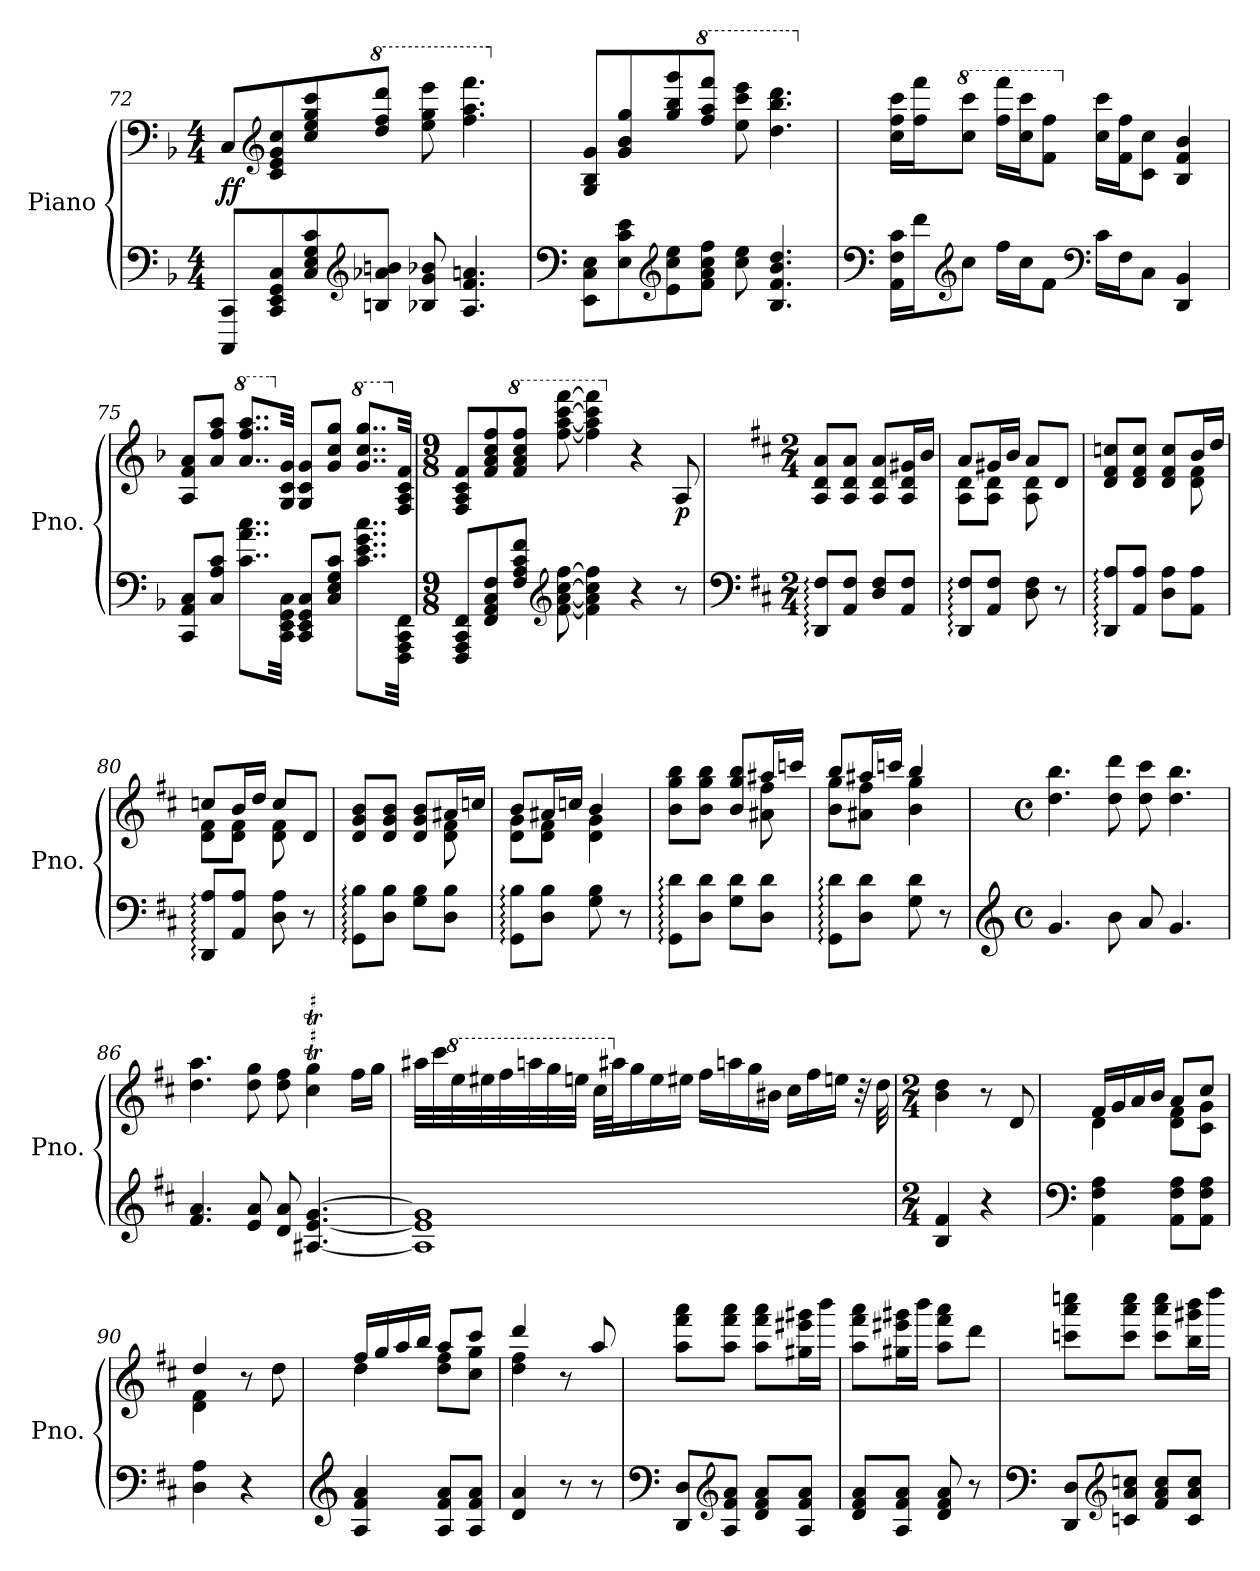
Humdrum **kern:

**kern	**kern	**dynam
*part1	*part1	*part1
*staff2	*staff1	*staff1/2
*I"Piano	*	*
*I'Pno.	*	*
!!LO:LB:g=z
*clefF4	*clefF4	*
*k[b-]	*k[b-]	*
*M4/4	*M4/4	*
*MM152	*MM152	*
=72	=72	=72
!	!	!LO:DY:b
8CCC/ 8CC/L	8C/L	ff
*	*clefG2	*
8CC/ 8EE/ 8GG/ 8C/	8c/ 8e/ 8g/ 8cc/	.
8C/ 8E/ 8G/ 8c/	8cc/ 8ee/ 8gg/ 8ccc/	.
*clefG2	*	*
*	*8va	*
8Bn/ 8a-X/ 8bn/J	8ddd/ 8fff/ 8dddd/J	.
8B-X/ 8g/ 8b-X/	8eee\ 8ggg\ 8eeee\	.
4.A/ 4.f/ 4.an/	4.fff\ 4.aaa\ 4.ffff\	.
=73	=73	=73
*clefF4	*	*
*	*X8va	*
8EE\ 8C\ 8E\L	8G/ 8B-/ 8g/L	.
8E\ 8c\ 8e\	8g/ 8b-/ 8gg/	.
*clefG2	*	*
8e\ 8cc\ 8ee\	8gg/ 8bb-/ 8ggg/	.
*	*8va	*
8f\ 8a\ 8cc\ 8ff\J	8fff/ 8aaa/ 8ffff/J	.
8cc\ 8ee\	8eee\ 8cccc\ 8eeee\	.
4.B-/ 4.f/ 4.b-/ 4.dd/	4.ddd\ 4.bbb-\ 4.dddd\	.
=74	=74	=74
*clefF4	*	*
*	*X8va	*
16AA\ 16F\ 16c\LL	16cc\ 16ff\ 16ccc\LL	.
16f\J	16ff\ 16fff\J	.
*clefG2	*	*
*	*8va	*
8cc\J	8ccc\ 8cccc\J	.
16ff\LL	16fff\ 16ffff\LL	.
16cc\J	16ccc\ 16cccc\J	.
8f\J	8ff\ 8fff\J	.
*clefF4	*	*
*	*X8va	*
16c\LL	16cc\ 16ccc\LL	.
16F\J	16f\ 16ff\J	.
8C\J	8c\ 8cc\J	.
4DD/ 4BB-/	4B-/ 4f/ 4b-/	.
!!LO:LB:g=z
=75	=75	=75
8CC/ 8AA/ 8C/L	8A/ 8f/ 8a/L	.
8C/ 8A/ 8c/J	8a/ 8ff/ 8aa/J	.
*	*8va	*
8..c\ 8..a\ 8..cc\L	8..aa/ 8..fff/ 8..aaa/L	.
*	*X8va	*
32CC\ 32EE\ 32GG\ 32C\Jkk	32G/ 32c/ 32g/Jkk	.
8CC/ 8EE/ 8GG/ 8C/L	8G/ 8c/ 8g/L	.
8C/ 8E/ 8G/ 8c/J	8g/ 8cc/ 8gg/J	.
*	*8va	*
8..c\ 8..e\ 8..g\ 8..cc\L	8..gg/ 8..ccc/ 8..ggg/L	.
*	*X8va	*
32FFF\ 32AAA\ 32CC\ 32FF\Jkk	32F/ 32A/ 32c/ 32f/Jkk	.
=76	=76	=76
*M9/8	*M9/8	*
8FFF/ 8AAA/ 8CC/ 8FF/L	8F/ 8A/ 8c/ 8f/L	.
8FF/ 8AA/ 8C/ 8F/	8f/ 8a/ 8cc/ 8ff/	.
*	*8va	*
8F/ 8A/ 8c/ 8f/J	8ff/ 8aa/ 8ccc/ 8fff/J	.
*clefG2	*	*
[8f\ [8a\ [8cc\ [8ff\	[8fff\ [8aaa\ [8cccc\ [8ffff\	.
4f\] 4a\] 4cc\] 4ff\]	4fff\] 4aaa\] 4cccc\] 4ffff\]	.
*	*X8va	*
4r	4r	.
*	*MM80	*
!	!	!LO:DY:b
8r	8A/	p
=77	=77	=77
*clefF4	*	*
*k[f#c#]	*k[f#c#]	*
*M2/4	*M2/4	*
8DD/: 8F#/:L	8A/ 8d/ 8a/L	.
8AA/ 8F#/J	8A/ 8d/ 8a/J	.
8D/ 8F#/L	8A/ 8d/ 8a/L	.
8AA/ 8F#/J	16A/ 16d/ 16g#X/L	.
.	16b/JJ	.
=78	=78	=78
*	*^	*
8DD/: 8F#/:L	8a/L	8A\ 8d\L	.
8AA/ 8F#/J	16g#X/L	8A\ 8d\J	.
.	16b/JJ	.	.
8D\ 8F#\	8a/L	8A\ 8d\	.
8r	8d/J	8ryy	.
=79	=79	=79	=79
8DD/: 8A/:L	8d/ 8f#/ 8ccn/L	4.ryy	.
8AA/ 8A/J	8d/ 8f#/ 8cc/J	.	.
8D\ 8A\L	8d/ 8f#/ 8cc/L	.	.
8AA\ 8A\J	16b/L	8d\ 8f#\	.
.	16dd/JJ	.	.
!!LO:PB:g=z	!!
=80	=80	=80	=80
8DD/: 8A/:L	8ccn/L	8d\ 8f#\L	.
8AA/ 8A/J	16b/L	8d\ 8f#\J	.
.	16dd/JJ	.	.
8D\ 8A\	8cc/L	8d\ 8f#\	.
8r	8d/J	8ryy	.
=81	=81	=81	=81
8GG\: 8B\:L	8d/ 8g/ 8b/L	4.ryy	.
8D\ 8B\J	8d/ 8g/ 8b/J	.	.
8G\ 8B\L	8d/ 8g/ 8b/L	.	.
8D\ 8B\J	16a#X/L	8d\ 8f#\	.
.	16ccn/JJ	.	.
=82	=82	=82	=82
8GG\: 8B\:L	8b/L	8d\ 8g\L	.
8D\ 8B\J	16a#X/L	8d\ 8f#\J	.
.	16ccn/JJ	.	.
8G\ 8B\	4b/	4d\ 4g\	.
8r	.	.	.
=83	=83	=83	=83
8GG\: 8d\:L	8b\ 8gg\ 8bb\L	4.ryy	.
8D\ 8d\J	8b\ 8gg\ 8bb\J	.	.
8G\ 8d\L	8b/ 8gg/ 8bb/L	.	.
8D\ 8d\J	16aa#X/L	8a#X\ 8ff#\	.
.	16cccn/JJ	.	.
=84	=84	=84	=84
8GG\: 8d\:L	8bb/L	8b\ 8gg\L	.
8D\ 8d\J	16aa#X/L	8a#X\ 8ff#\J	.
.	16cccn/JJ	.	.
8G\ 8d\	4bb/	4b\ 4gg\	.
8r	.	.	.
*	*v	*v	*
=85	=85	=85
*clefG2	*	*
*M4/4	*M4/4	*
*met(c)	*met(c)	*
4.g/	4.dd\ 4.bb\	.
8b\	8dd\ 8ddd\	.
8a/	8dd\ 8ccc#\	.
4.g/	4.dd\ 4.bb\	.
!!LO:LB:g=z
=86	=86	=86
4.f#/ 4.a/	4.dd\ 4.aa\	.
8e/ 8a/	8dd\ 8gg\	.
8d/ 8a/	8dd\ 8ff#\	.
[4.A#X/ [4.e/ [4.g/	4cc#\T 4gg\T	.
.	16ff#\LL	.
.	16gg\JJ	.
=87	=87	=87
1A#] 1e] 1g]	32aa#X\LLL	.
.	32ccc#\	.
*	*8va	*
.	32eee\	.
.	32eee#X\	.
.	32fff#\	.
.	32aaa\	.
.	32ggg\	.
.	32eeen\JJJ	.
.	32ccc#\LLL	.
*	*X8va	*
.	32aa#\J	.
.	16gg\	.
.	16ee\	.
.	16ee#X\JJ	.
.	16ff#\LL	.
.	16aan\	.
.	16gg\	.
.	16b#X\JJ	.
.	16cc#\LL	.
.	16ff#\	.
.	16een\JJ	.
.	32r	.
.	32dd\	.
=88	=88	=88
*M2/4	*M2/4	*
4B/ 4f#/	4b\ 4dd\	.
4r	8r	.
.	8d/	.
!!LO:LB:g=z
=89	=89	=89
*clefF4	*	*
*	*^	*
4AA\ 4F#\ 4A\	16f#/LL	4d\	.
.	16g/	.	.
.	16a/	.	.
.	16b/JJ	.	.
8AA\ 8F#\ 8A\L	8a/L	8d\ 8f#\L	.
8AA\ 8F#\ 8A\J	8cc#/J	8c#\ 8g\J	.
=90	=90	=90	=90
4D\ 4A\	4dd/	4d\ 4f#\	.
4r	8r	4ryy	.
.	8dd\	.	.
=91	=91	=91	=91
*clefG2	*	*	*
4A/ 4f#/ 4a/	16ff#/LL	4dd\	.
.	16gg/	.	.
.	16aa/	.	.
.	16bb/JJ	.	.
8A/ 8f#/ 8a/L	8aa/L	8dd\ 8ff#\L	.
8A/ 8f#/ 8a/J	8ccc#/J	8cc#\ 8gg\J	.
=92	=92	=92	=92
4d/ 4a/	4ddd/	4dd\ 4ff#\	.
8r	8r	4ryy	.
8r	8aa/	.	.
*	*v	*v	*
=93	=93	=93
*clefF4	*	*
8DD/ 8D/L	8aa\ 8fff#\ 8aaa\L	.
*clefG2	*	*
8A/ 8f#/ 8a/J	8aa\ 8fff#\ 8aaa\J	.
8d/ 8f#/ 8a/L	8aa\ 8fff#\ 8aaa\L	.
8A/ 8f#/ 8a/J	16gg#X\ 16eee#X\ 16ggg#X\L	.
.	16bbb\JJ	.
=94	=94	=94
8d/ 8f#/ 8a/L	8aa\ 8fff#\ 8aaa\L	.
8A/ 8f#/ 8a/J	16gg#X\ 16eee#X\ 16ggg#X\L	.
.	16bbb\JJ	.
8d/ 8f#/ 8a/	8aa\ 8fff#\ 8aaa\L	.
8r	8ddd\J	.
!!LO:LB:g=z
=95	=95	=95
*clefF4	*	*
8DD/ 8D/L	8cccn\ 8aaa\ 8ccccn\L	.
*clefG2	*	*
8cn/ 8a/ 8ccn/J	8ccc\ 8aaa\ 8cccc\J	.
8f#/ 8a/ 8cc/L	8ccc\ 8aaa\ 8cccc\L	.
8c/ 8a/ 8cc/J	16bb\ 16ggg#X\ 16bbb\L	.
.	16dddd\JJ	.
=	=	=
*-	*-	*-
